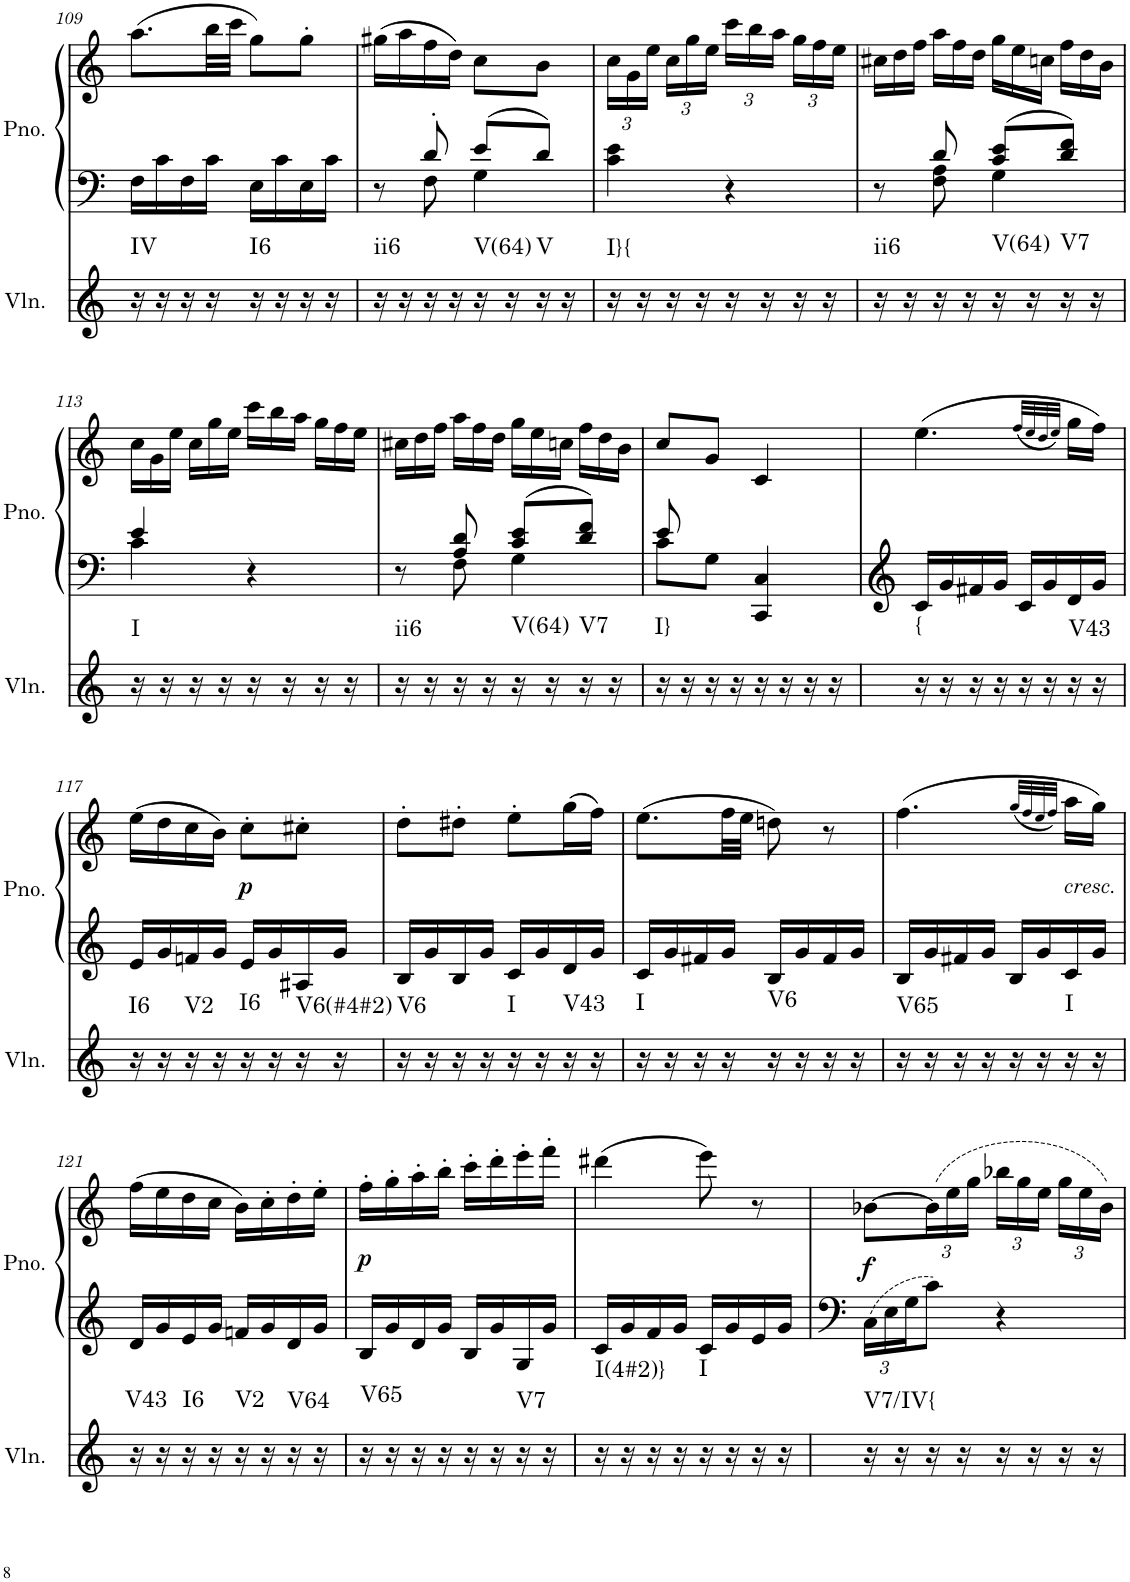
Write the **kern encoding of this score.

**kern	**harte	**kern	**kern	**dynam
*part2	*part2	*part1	*part1	*part1
*staff3	*	*staff2	*staff1	*staff1/2
*I"Violin	*	*I"Piano, Piano right	*	*
*I'Vln.	*	*I'Pno.	*	*
!!LO:PB:g=z
*clefG2	*	*clefF4	*clefG2	*
*k[]	*	*k[]	*k[]	*
*M2/4	*	*M2/4	*M2/4	*
=109	=109	=109	=109	=109
!	!LO:H:kt=IV	!	!	!
16r	N	16F\LL	(8.aa\L	.
16r	.	16c\	.	.
16r	.	16F\	.	.
16r	.	16c\JJ	32bb\LL	.
.	.	.	32ccc\JJJ	.
!	!LO:H:kt=I6	!	!	!
16r	N	16E\LL	8gg\L)	.
16r	.	16c\	.	.
16r	.	16E\	8gg'\J	.
16r	.	16c\JJ	.	.
=110	=110	=110	=110	=110
*	*	*^	*	*
!	!LO:H:kt=ii6	!	!	!	!
16r	N	8r	8ryy	(16gg#X\LL	.
16r	.	.	.	16aa\	.
16r	.	8d'/	8F\	16ff\	.
16r	.	.	.	16dd\JJ)	.
!	!LO:H:kt=V(64)	!	!	!	!
16r	N	8e/L	4G\	8cc\L	.
16r	.	.	.	.	.
!	!LO:H:kt=V	!	!	!	!
16r	N	8d/J	.	8b\J	.
16r	.	.	.	.	.
*	*	*v	*v	*	*
=111	=111	=111	=111	=111
*	*	*	*Xbrackettup	*
!	!LO:H:kt=I}{	!	!	!
16r	N	4c\ 4e\	24cc\LL	.
.	.	.	24g\	.
16r	.	.	.	.
.	.	.	24ee\JJ	.
16r	.	.	24cc\LL	.
.	.	.	24gg\	.
16r	.	.	.	.
.	.	.	24ee\JJ	.
16r	.	4r	24ccc\LL	.
.	.	.	24bb\	.
16r	.	.	.	.
.	.	.	24aa\JJ	.
16r	.	.	24gg\LL	.
.	.	.	24ff\	.
16r	.	.	.	.
.	.	.	24ee\JJ	.
=112	=112	=112	=112	=112
*	*	*^	*	*
*	*	*	*	*Xtuplet	*
!	!LO:H:kt=ii6	!	!	!	!
16r	N	8r	8ryy	24cc#X\LL	.
.	.	.	.	24dd\	.
16r	.	.	.	.	.
.	.	.	.	24ff\JJ	.
16r	.	8d/	8F\ 8A\	24aa\LL	.
.	.	.	.	24ff\	.
16r	.	.	.	.	.
.	.	.	.	24dd\JJ	.
!	!LO:H:kt=V(64)	!	!	!	!
16r	N	8c/ 8e/L	4G\	24gg\LL	.
.	.	.	.	24ee\	.
16r	.	.	.	.	.
.	.	.	.	24ccn\JJ	.
!	!LO:H:kt=V7	!	!	!	!
16r	N	8d/ 8f/J	.	24ff\LL	.
.	.	.	.	24dd\	.
16r	.	.	.	.	.
.	.	.	.	24b\JJ	.
!!LO:LB:g=z
=113	=113	=113	=113	=113	=113
!	!LO:H:kt=I	!	!	!	!
16r	N	4e/	4c\	24cc\LL	.
.	.	.	.	24g\	.
16r	.	.	.	.	.
.	.	.	.	24ee\JJ	.
16r	.	.	.	24cc\LL	.
.	.	.	.	24gg\	.
16r	.	.	.	.	.
.	.	.	.	24ee\JJ	.
16r	.	4r	4ryy	24ccc\LL	.
.	.	.	.	24bb\	.
16r	.	.	.	.	.
.	.	.	.	24aa\JJ	.
16r	.	.	.	24gg\LL	.
.	.	.	.	24ff\	.
16r	.	.	.	.	.
.	.	.	.	24ee\JJ	.
=114	=114	=114	=114	=114	=114
!	!LO:H:kt=ii6	!	!	!	!
16r	N	8r	8ryy	24cc#X\LL	.
.	.	.	.	24dd\	.
16r	.	.	.	.	.
.	.	.	.	24ff\JJ	.
16r	.	8A/ 8d/	8F\	24aa\LL	.
.	.	.	.	24ff\	.
16r	.	.	.	.	.
.	.	.	.	24dd\JJ	.
!	!LO:H:kt=V(64)	!	!	!	!
16r	N	8c/ 8e/L	4G\	24gg\LL	.
.	.	.	.	24ee\	.
16r	.	.	.	.	.
.	.	.	.	24ccn\JJ	.
!	!LO:H:kt=V7	!	!	!	!
16r	N	8d/ 8f/J	.	24ff\LL	.
.	.	.	.	24dd\	.
16r	.	.	.	.	.
.	.	.	.	24b\JJ	.
=115	=115	=115	=115	=115	=115
!	!LO:H:kt=I}	!	!	!	!
16r	N	8e/	8c\L	8cc/L	.
16r	.	.	.	.	.
16r	.	8ryy	8G\J	8g/J	.
16r	.	.	.	.	.
16r	.	4CC/ 4C/	4ryy	4c/	.
16r	.	.	.	.	.
16r	.	.	.	.	.
16r	.	.	.	.	.
*	*	*v	*v	*	*
=116	=116	=116	=116	=116
!	!LO:H:kt={	!	!	!
16r	N	16c/LL	(4.ee\	.
16r	.	16g/	.	.
16r	.	16f#X/	.	.
16r	.	16g/JJ	.	.
16r	.	16c/LL	.	.
16r	.	16g/	.	.
.	.	.	(32qff/LLL	.
.	.	.	32qee/	.
.	.	.	32qdd/	.
.	.	.	32qee/JJJ)	.
!	!LO:H:kt=V43	!	!	!
16r	N	16d/	16gg\LL	.
16r	.	16g/JJ	16ff\JJ)	.
!!LO:LB:g=z
=117	=117	=117	=117	=117
!	!LO:H:kt=I6	!	!	!
16r	N	16e/LL	(16ee\LL	.
16r	.	16g/	16dd\	.
!	!LO:H:kt=V2	!	!	!
16r	N	16fn/	16cc\	.
16r	.	16g/JJ	16b\JJ)	.
!	!LO:H:kt=I6	!	!	!LO:DY:b
16r	N	16e/LL	8cc'\L	p
16r	.	16g/	.	.
!	!LO:H:kt=V6(#4#2)	!	!	!
16r	N	16A#X/	8cc#X'\J	.
16r	.	16g/JJ	.	.
=118	=118	=118	=118	=118
!	!LO:H:kt=V6	!	!	!
16r	N	16B/LL	8dd'\L	.
16r	.	16g/	.	.
16r	.	16B/	8dd#X'\J	.
16r	.	16g/JJ	.	.
!	!LO:H:kt=I	!	!	!
16r	N	16c/LL	8ee'\L	.
16r	.	16g/	.	.
!	!LO:H:kt=V43	!	!	!
16r	N	16d/	(16gg\L	.
16r	.	16g/JJ	16ff\JJ)	.
=119	=119	=119	=119	=119
!	!LO:H:kt=I	!	!	!
16r	N	16c/LL	(8.ee\L	.
16r	.	16g/	.	.
16r	.	16f#X/	.	.
16r	.	16g/JJ	32ff\LL	.
.	.	.	32ee\JJJ	.
!	!LO:H:kt=V6	!	!	!
16r	N	16B/LL	8ddn\)	.
16r	.	16g/	.	.
16r	.	16f#/	8r	.
16r	.	16g/JJ	.	.
=120	=120	=120	=120	=120
!	!LO:H:kt=V65	!	!	!
16r	N	16B/LL	(4.ff\	.
16r	.	16g/	.	.
16r	.	16f#X/	.	.
16r	.	16g/JJ	.	.
16r	.	16B/LL	.	.
16r	.	16g/	.	.
.	.	.	(32qgg/LLL	.
.	.	.	32qff/	.
.	.	.	32qee/	.
.	.	.	32qff/JJJ)	.
!	!LO:H:kt=I	!	!LO:TX:b:i:t=cresc.	!
16r	N	16c/	16aa\LL	.
16r	.	16g/JJ	16gg\JJ)	.
!!LO:LB:g=z
=121	=121	=121	=121	=121
!	!LO:H:kt=V43	!	!	!
16r	N	16d/LL	(16ff\LL	.
16r	.	16g/	16ee\	.
!	!LO:H:kt=I6	!	!	!
16r	N	16e/	16dd\	.
16r	.	16g/JJ	16cc\JJ	.
!	!LO:H:kt=V2	!	!	!
16r	N	16fn/LL	16b\LL)	.
16r	.	16g/	16cc'\	.
!	!LO:H:kt=V64	!	!	!
16r	N	16d/	16dd'\	.
16r	.	16g/JJ	16ee'\JJ	.
=122	=122	=122	=122	=122
!	!LO:H:kt=V65	!	!	!LO:DY:b
16r	N	16B/LL	16ff'\LL	p
16r	.	16g/	16gg'\	.
16r	.	16d/	16aa'\	.
16r	.	16g/JJ	16bb'\JJ	.
16r	.	16B/LL	16ccc'\LL	.
16r	.	16g/	16ddd'\	.
!	!LO:H:kt=V7	!	!	!
16r	N	16G/	16eee'\	.
16r	.	16g/JJ	16fff'\JJ	.
=123	=123	=123	=123	=123
!	!LO:H:kt=I(4#2)}	!	!	!
16r	N	16c/LL	(4ddd#X\	.
16r	.	16g/	.	.
16r	.	16f/	.	.
16r	.	16g/JJ	.	.
!	!LO:H:kt=I	!	!	!
16r	N	16c/LL	8eee\)	.
16r	.	16g/	.	.
16r	.	16e/	8r	.
16r	.	16g/JJ	.	.
=124	=124	=124	=124	=124
*	*	*Xbrackettup	*	*
!	!LO:H:kt=V7/IV{	!	!	!LO:DY:b
16r	N	24C\LL	[8b-X\L	f
.	.	24E\	.	.
16r	.	.	.	.
.	.	24G\J	.	.
*	*	*	*tuplet	*
16r	.	8c\J	(24b-\L]	.
.	.	.	24ee\	.
16r	.	.	.	.
.	.	.	24gg\JJ	.
16r	.	4r	24bb-X\LL	.
.	.	.	24gg\	.
16r	.	.	.	.
.	.	.	24ee\JJ	.
16r	.	.	24gg\LL	.
.	.	.	24ee\	.
16r	.	.	.	.
.	.	.	24b-\JJ)	.
=	=	=	=	=
*-	*-	*-	*-	*-
